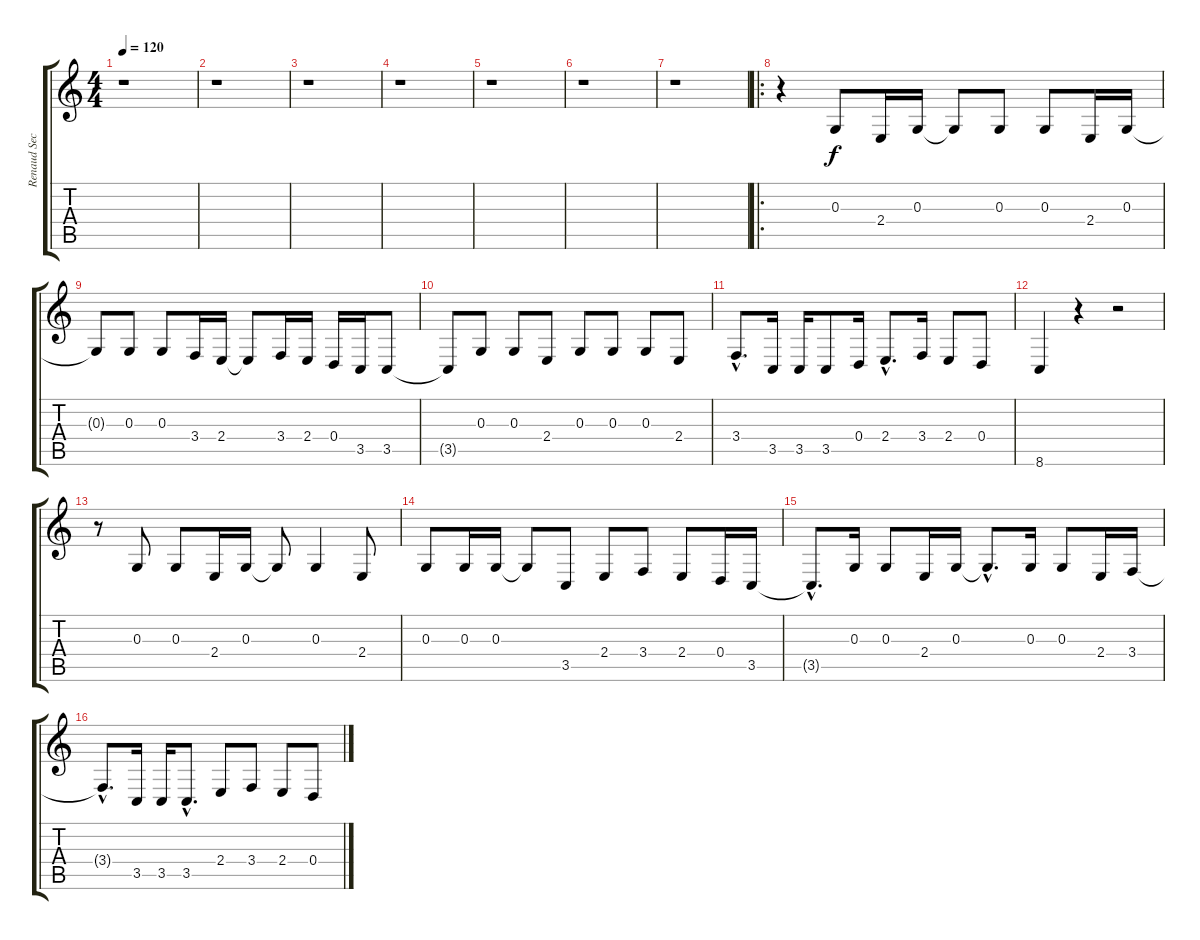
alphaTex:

\track ("Renaud Sechan (voix)" "Renaud Sec") {instrument sopranosax}
\staff {score tabs}
\tuning (E4 B3 G3 D3 A2 E2) {hide}
\ts (4 4)
\tempo 120
\clef g2
\ks c
r.1{dy f instrument sopranosax} |
r.1 |
r.1 |
r.1 |
r.1 |
r.1 |
r.1 |
\ro
r.4 0.3.8 2.4.16 0.3.16 0.3{t}.8 0.3.8 0.3.8 2.4.16 0.3.16 |
0.3{t}.8 0.3.8 0.3.8 3.4.16 2.4.16 2.4{t}.8 3.4.16 2.4.16 0.4.16 3.5.16 3.5.8 |
3.5{t}.8 0.3.8 0.3.8 2.4.8 0.3.8 0.3.8 0.3.8 2.4.8 |
3.4{hac}.8{d} 3.5.16 3.5.16 3.5.8 0.4.16 2.4{hac}.8{d} 3.4.16 2.4.8 0.4.8 |
8.6.4 r.4 r.2 |
r.8 0.3.8 0.3.8 2.4.16 0.3.16 0.3{t}.8 0.3.4 2.4.8 |
0.3.8 0.3.16 0.3.16 0.3{t}.8 3.5.8 2.4.8 3.4.8 2.4.8 0.4.16 3.5.16 |
3.5{hac t}.8{d} 0.3.16 0.3.8 2.4.16 0.3.16 0.3{hac t}.8{d} 0.3.16 0.3.8 2.4.16 3.4.16 |
3.4{hac t}.8{d} 3.5.16 3.5.16 3.5{hac}.8{d} 2.4.8 3.4.8 2.4.8 0.4.8
